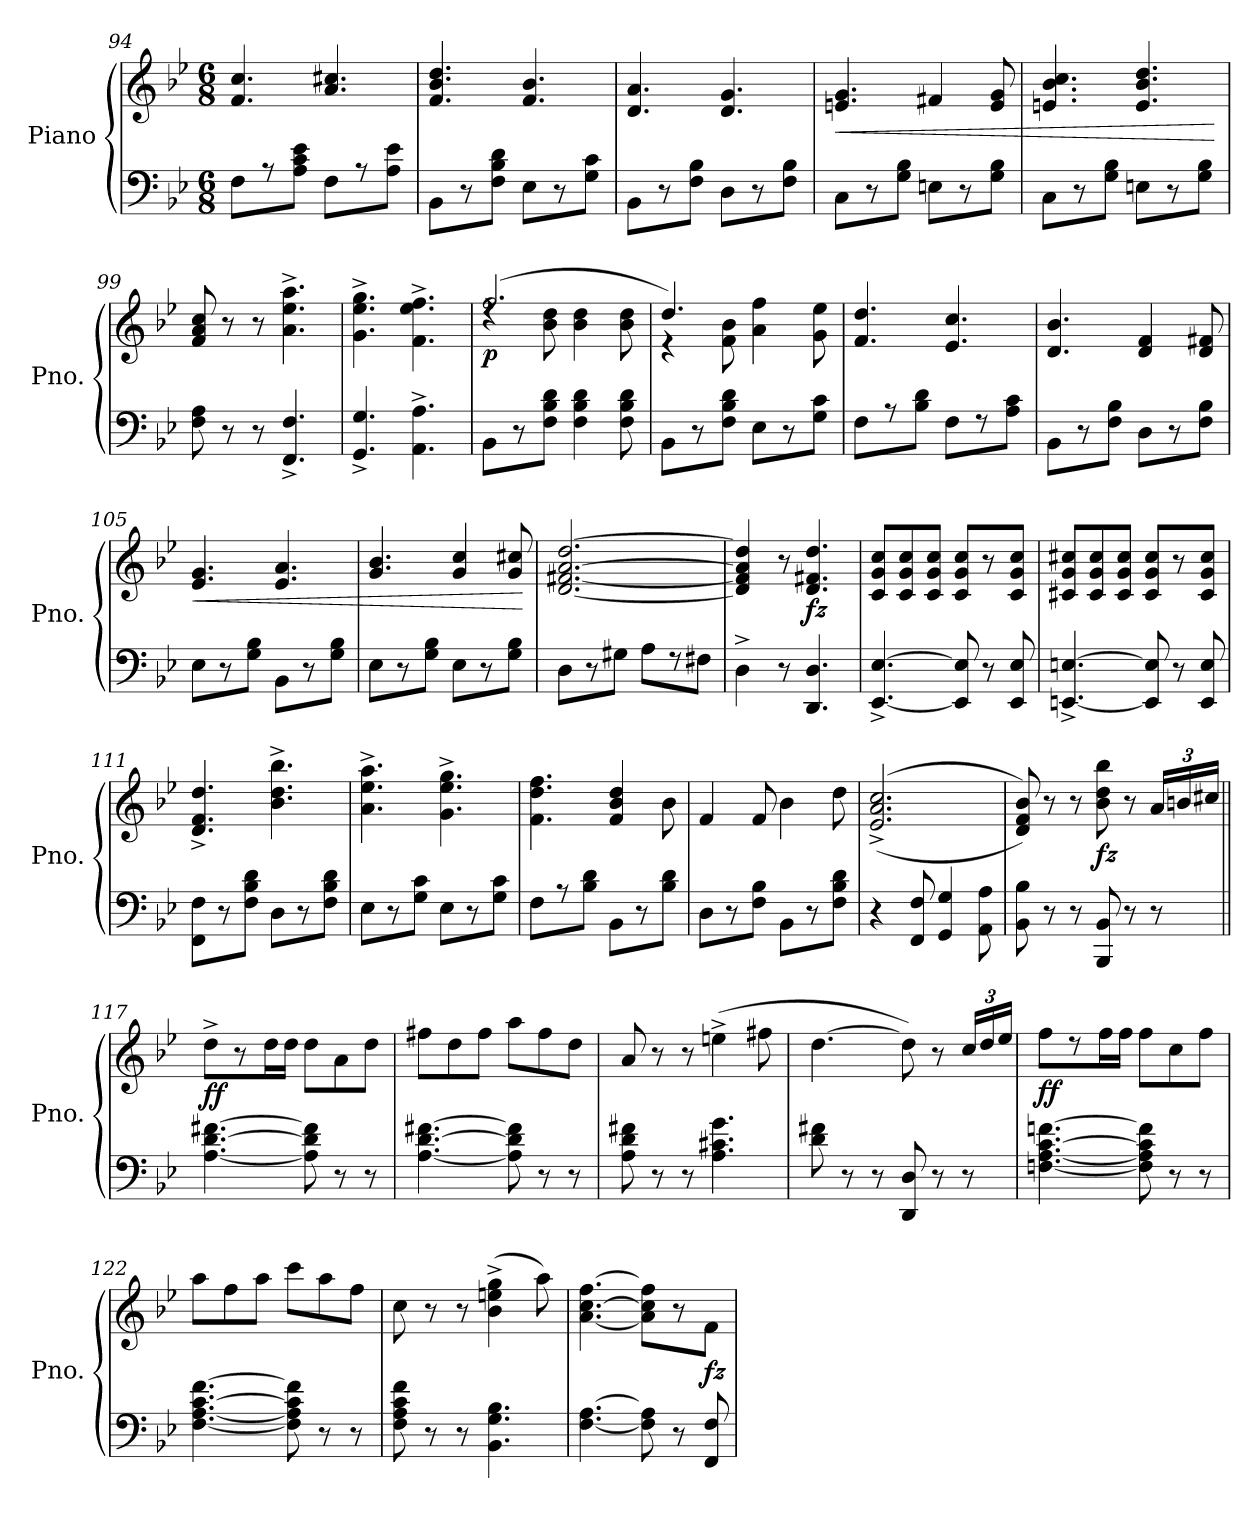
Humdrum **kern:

**kern	**kern	**dynam
*part1	*part1	*part1
*staff2	*staff1	*staff1/2
*I"Piano	*	*
*I'Pno.	*	*
*clefF4	*clefG2	*
*k[b-e-]	*k[b-e-]	*
*M6/8	*M6/8	*
=94	=94	=94
8F\L	4.f/ 4.cc/	.
8r	.	.
8A\ 8c\ 8e-\J	.	.
8F\L	4.a/ 4.cc#X/	.
8r	.	.
8A\ 8e-\J	.	.
=95	=95	=95
8BB-\L	4.f/ 4.b-/ 4.dd/	.
8r	.	.
8F\ 8B-\ 8d\J	.	.
8E-\L	4.f/ 4.b-/	.
8r	.	.
8G\ 8c\J	.	.
=96	=96	=96
8BB-\L	4.d/ 4.a/	.
8r	.	.
8F\ 8B-\J	.	.
8D\L	4.d/ 4.g/	.
8r	.	.
8F\ 8B-\J	.	.
=97	=97	=97
!	!	!LO:HP:b
8C\L	4.en/ 4.g/	<
8r	.	.
8G\ 8B-\J	.	.
8En\L	4f#X/	.
8r	.	.
8G\ 8B-\J	8e/ 8g/	.
!!LO:LB:g=z
=98	=98	=98
8C\L	4.en/ 4.b-/ 4.cc/	.
8r	.	.
8G\ 8B-\J	.	.
8En\L	4.e/ 4.b-/ 4.dd/	.
8r	.	.
8G\ 8B-\J	.	.
.	.	[
=99	=99	=99
8F\ 8A\	8f/ 8a/ 8cc/	.
8r	8r	.
8r	8r	.
4.FF/^ 4.F/^	4.a\^ 4.ee-\^ 4.aa\^	.
=100	=100	=100
4.GG/^ 4.G/^	4.g\^ 4.ee-\^ 4.gg\^	.
4.AA\^ 4.A\^	4.f\^ 4.ee-\^ 4.ff\^	.
=101	=101	=101
*	*^	*
!	!	!	!LO:DY:b
8BB-\L	(>2.ff/	4rdd	p
8r	.	.	.
8F\ 8B-\ 8d\J	.	8b-\ 8dd\	.
4F\ 4B-\ 4d\	.	4b-\ 4dd\	.
8F\ 8B-\ 8d\	.	8b-\ 8dd\	.
=102	=102	=102	=102
8BB-\L	4.dd/)	4r	.
8r	.	.	.
8F\ 8B-\ 8d\J	.	8f\ 8b-\	.
8E-\L	4a\ 4ff\	4.ryy	.
8r	.	.	.
8G\ 8c\J	8g\ 8ee-\	.	.
*	*v	*v	*
=103	=103	=103
8F\L	4.f/ 4.dd/	.
8r	.	.
8B-\ 8d\J	.	.
8F\L	4.e-/ 4.cc/	.
8r	.	.
8A\ 8c\J	.	.
=104	=104	=104
8BB-\L	4.d/ 4.b-/	.
8r	.	.
8F\ 8B-\J	.	.
8D\L	4d/ 4f/	.
8r	.	.
8F\ 8B-\J	8d/ 8f#X/	.
!!LO:LB:g=z
=105	=105	=105
!	!	!LO:HP:b
8E-\L	4.e-/ 4.g/	<
8r	.	.
8G\ 8B-\J	.	.
8BB-\L	4.e-/ 4.a/	.
8r	.	.
8G\ 8B-\J	.	.
=106	=106	=106
8E-\L	4.g/ 4.b-/	.
8r	.	.
8G\ 8B-\J	.	.
8E-\L	4g/ 4cc/	.
8r	.	.
8G\ 8B-\J	8g/ 8cc#X/	.
.	.	[
=107	=107	=107
8D\L	[2.d/ [2.f#X/ [2.a/ [2.dd/	.
8r	.	.
8G#X\J	.	.
8A\L	.	.
8r	.	.
8F#X\J	.	.
=108	=108	=108
4D^\	4d/] 4f#/] 4a/] 4dd/]	.
8r	8r	.
!	!	!LO:DY:b
4.DD/ 4.D/	4.d/ 4.f#X/ 4.dd/	fz
=109	=109	=109
[4.EE-/^ [4.E-/^	8c/ 8g/ 8cc/L	.
.	8c/ 8g/ 8cc/	.
.	8c/ 8g/ 8cc/J	.
8EE-/] 8E-/]	8c/ 8g/ 8cc/L	.
8r	8r	.
8EE-/ 8E-/	8c/ 8g/ 8cc/J	.
=110	=110	=110
[4.EEn/^ [4.En/^	8c#X/ 8g/ 8cc#X/L	.
.	8c#/ 8g/ 8cc#/	.
.	8c#/ 8g/ 8cc#/J	.
8EE/] 8E/]	8c#/ 8g/ 8cc#/L	.
8r	8r	.
8EE/ 8E/	8c#/ 8g/ 8cc#/J	.
!!LO:LB:g=z
=111	=111	=111
8FF\ 8F\L	4.d/^ 4.f/^ 4.dd/^	.
8r	.	.
8F\ 8B-\ 8d\J	.	.
8D\L	4.b-\^ 4.dd\^ 4.bb-\^	.
8r	.	.
8F\ 8B-\ 8d\J	.	.
=112	=112	=112
8E-\L	4.a\^ 4.ee-\^ 4.aa\^	.
8r	.	.
8G\ 8c\J	.	.
8E-\L	4.g\^ 4.ee-\^ 4.gg\^	.
8r	.	.
8G\ 8c\J	.	.
=113	=113	=113
8F\L	4.f\ 4.dd\ 4.ff\	.
8r	.	.
8B-\ 8d\J	.	.
8BB-\L	4f/ 4b-/ 4dd/	.
8r	.	.
8B-\ 8d\J	8b-\	.
=114	=114	=114
8D\L	4f/	.
8r	.	.
8F\ 8B-\J	8f/	.
8BB-\L	4b-\	.
8r	.	.
8F\ 8B-\ 8d\J	8dd\	.
=115	=115	=115
4r	(>(<2.e-/^ 2.a/^ 2.cc/^	.
8FF/ 8F/	.	.
4GG/ 4G/	.	.
8AA\ 8A\	.	.
=116	=116	=116
8BB-\ 8B-\	8d/ 8f/ 8b-/))	.
8r	8r	.
8r	8r	.
!	!	!LO:DY:b
8BBB-/ 8BB-/	8b-\ 8dd\ 8bb-\	fz
8r	8r	.
*	*Xbrackettup	*
8r	24a!/LL	.
.	24bn!/	.
.	24cc#X!/JJ	.
!!LO:LB:g=z
=117||	=117||	=117||
!	!	!LO:DY:b
[4.A\ [4.d\ [4.f#X\	8dd^\L	ff
.	8r	.
.	16dd\L	.
.	16dd\JJ	.
8A\] 8d\] 8f#\]	8dd\L	.
8r	8a\	.
8r	8dd\J	.
=118	=118	=118
[4.A\ [4.d\ [4.f#X\	8ff#X\L	.
.	8dd\	.
.	8ff#\J	.
8A\] 8d\] 8f#\]	8aa\L	.
8r	8ff#\	.
8r	8dd\J	.
=119	=119	=119
8A\ 8d\ 8f#X\	8a/	.
8r	8r	.
8r	8r	.
4.A\ 4.c#X\ 4.g\	(>4een^\	.
.	8ff#X\	.
=120	=120	=120
8d\ 8f#X\	[4.dd\	.
8r	.	.
8r	.	.
8DD/ 8D/	8dd\])	.
8r	8r	.
8r	24cc!/LL	.
.	24dd!/	.
.	24ee-!/JJ	.
=121	=121	=121
!	!	!LO:DY:b
[4.Fn\ [4.A\ [4.c\ [4.fn\	8ff\L	ff
.	8rdd	.
.	16ff\L	.
.	16ff\JJ	.
8F\] 8A\] 8c\] 8f\]	8ff\L	.
8r	8cc\	.
8r	8ff\J	.
=122	=122	=122
[4.F\ [4.A\ [4.c\ [4.f\	8aa\L	.
.	8ff\	.
.	8aa\J	.
8F\] 8A\] 8c\] 8f\]	8ccc\L	.
8r	8aa\	.
8r	8ff\J	.
!!LO:LB:g=z
=123	=123	=123
8F\ 8A\ 8c\ 8f\	8cc\	.
8r	8r	.
8r	8r	.
4.BB-\ 4.G\ 4.B-\	(>4b-\^ 4een\^ 4gg\^	.
.	8aa\)	.
=124	=124	=124
[4.F\ [4.A\	[4.a\ [4.cc\ [4.ff\	.
8F\] 8A\]	8a\] 8cc\] 8ff\]L	.
8r	8r	.
!	!	!LO:DY:b
8FF/ 8F/	8f\J	fz
=	=	=
*-	*-	*-
